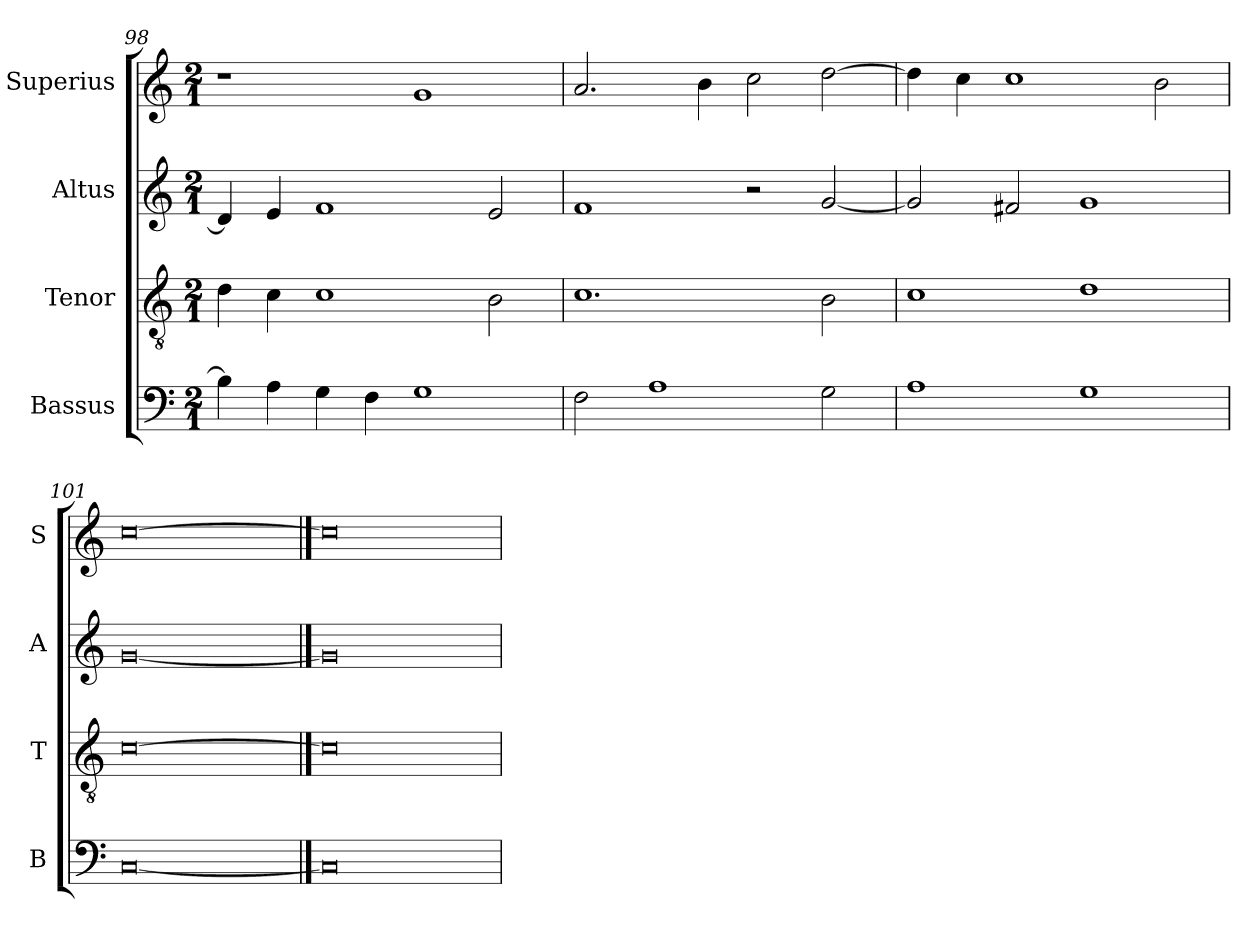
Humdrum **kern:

**kern	**kern	**kern	**kern
*part4	*part3	*part2	*part1
*staff4	*staff3	*staff2	*staff1
*I"Bassus	*I"Tenor	*I"Altus	*I"Superius
*I'B	*I'T	*I'A	*I'S
*clefF4	*clefGv2	*clefG2	*clefG2
*k[]	*k[]	*k[]	*k[]
*C:	*C:	*C:	*C:
*M2/1	*M2/1	*M2/1	*M2/1
=98	=98	=98	=98
4B-]	4d	4d]	1r
4A	4c	4e	.
4G	1c	1f	.
4F	.	.	.
1G	.	.	1g
.	2B	2e	.
=99	=99	=99	=99
2F	1.c	1f	2.a
1A	.	.	.
.	.	.	4b
.	.	2r	2cc
2G	2B	[2g	[2dd
=100	=100	=100	=100
1A	1c	2g]	4dd]
.	.	.	4cc
.	.	2f#X	1cc
1G	1d	1g	.
.	.	.	2b
=101	=101	=101	=101
[0C	[0c	[0g	[0cc
==102	==102	==102	==102
0C]	0c]	0g]	0cc]
=	=	=	=
*-	*-	*-	*-
